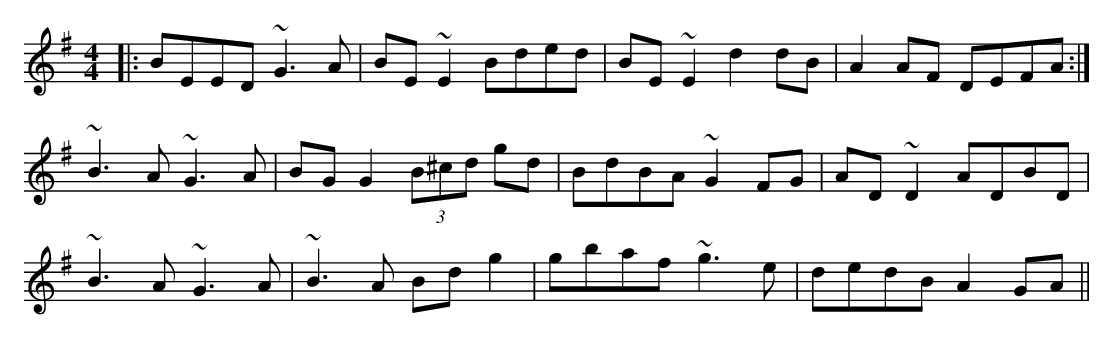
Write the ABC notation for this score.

X:1
M:4/4
K:Emin
|:BEED ~G3 A|BE ~E2 Bded|BE ~E2 d2 dB|A2 AF DEFA:|
~B3A ~G3A|BG G2 (3B^cd gd|BdBA ~G2 FG|AD ~D2 ADBD|
~B3 A ~G3 A|~B3 A Bd g2|gbaf~g3 e|dedB A2 GA||
